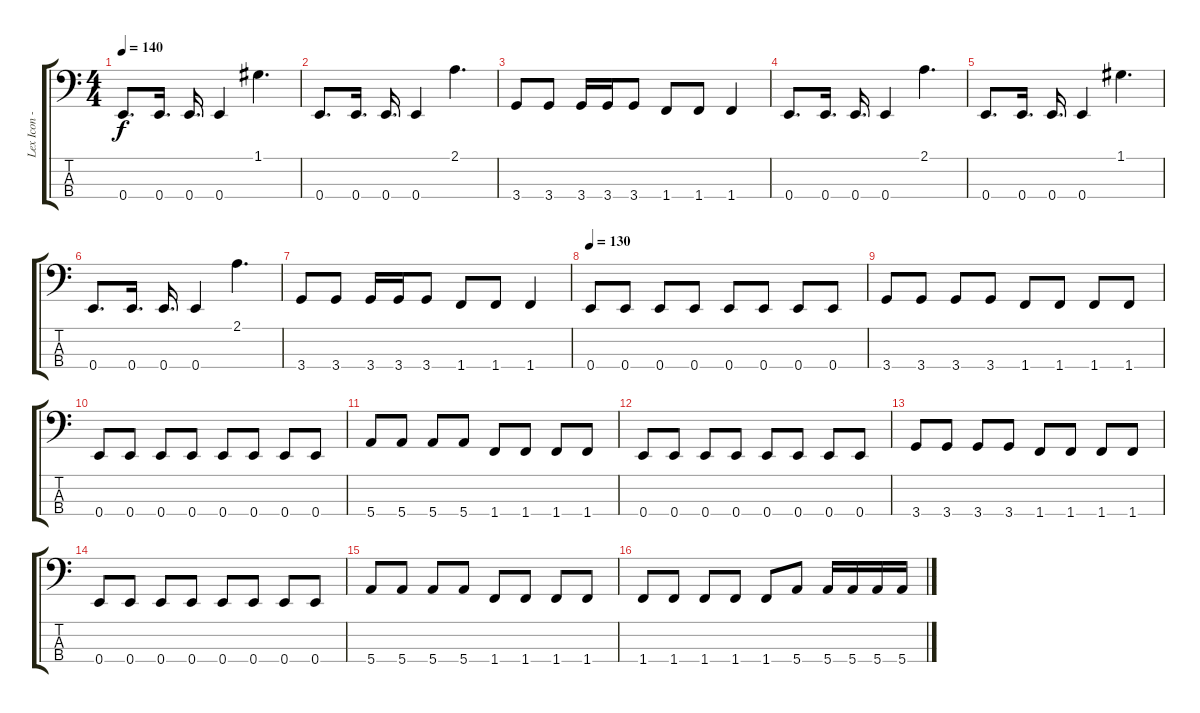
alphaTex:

\track ("Lex Icon - Bass" "Lex Icon -") {instrument electricbasspick}
\staff {score tabs}
\tuning (G2 D2 A1 E1) {hide}
\ts (4 4)
\tempo 140
\clef f4
\ks c
0.4.8{d dy f} 0.4.16{d} 0.4.16{d} 0.4.4 1.1.4{d} |
0.4.8{d} 0.4.16{d} 0.4.16{d} 0.4.4 2.1.4{d} |
3.4.8 3.4.8 3.4.16 3.4.16 3.4.8 1.4.8 1.4.8 1.4.4 |
0.4.8{d} 0.4.16{d} 0.4.16{d} 0.4.4 2.1.4{d} |
0.4.8{d} 0.4.16{d} 0.4.16{d} 0.4.4 1.1.4{d} |
0.4.8{d} 0.4.16{d} 0.4.16{d} 0.4.4 2.1.4{d} |
3.4.8 3.4.8 3.4.16 3.4.16 3.4.8 1.4.8 1.4.8 1.4.4 |
\tempo 130
0.4.8 0.4.8 0.4.8 0.4.8 0.4.8 0.4.8 0.4.8 0.4.8 |
3.4.8 3.4.8 3.4.8 3.4.8 1.4.8 1.4.8 1.4.8 1.4.8 |
0.4.8 0.4.8 0.4.8 0.4.8 0.4.8 0.4.8 0.4.8 0.4.8 |
5.4.8 5.4.8 5.4.8 5.4.8 1.4.8 1.4.8 1.4.8 1.4.8 |
0.4.8 0.4.8 0.4.8 0.4.8 0.4.8 0.4.8 0.4.8 0.4.8 |
3.4.8 3.4.8 3.4.8 3.4.8 1.4.8 1.4.8 1.4.8 1.4.8 |
0.4.8 0.4.8 0.4.8 0.4.8 0.4.8 0.4.8 0.4.8 0.4.8 |
5.4.8 5.4.8 5.4.8 5.4.8 1.4.8 1.4.8 1.4.8 1.4.8 |
1.4.8 1.4.8 1.4.8 1.4.8 1.4.8 5.4.8 5.4.16 5.4.16 5.4.16 5.4.16
